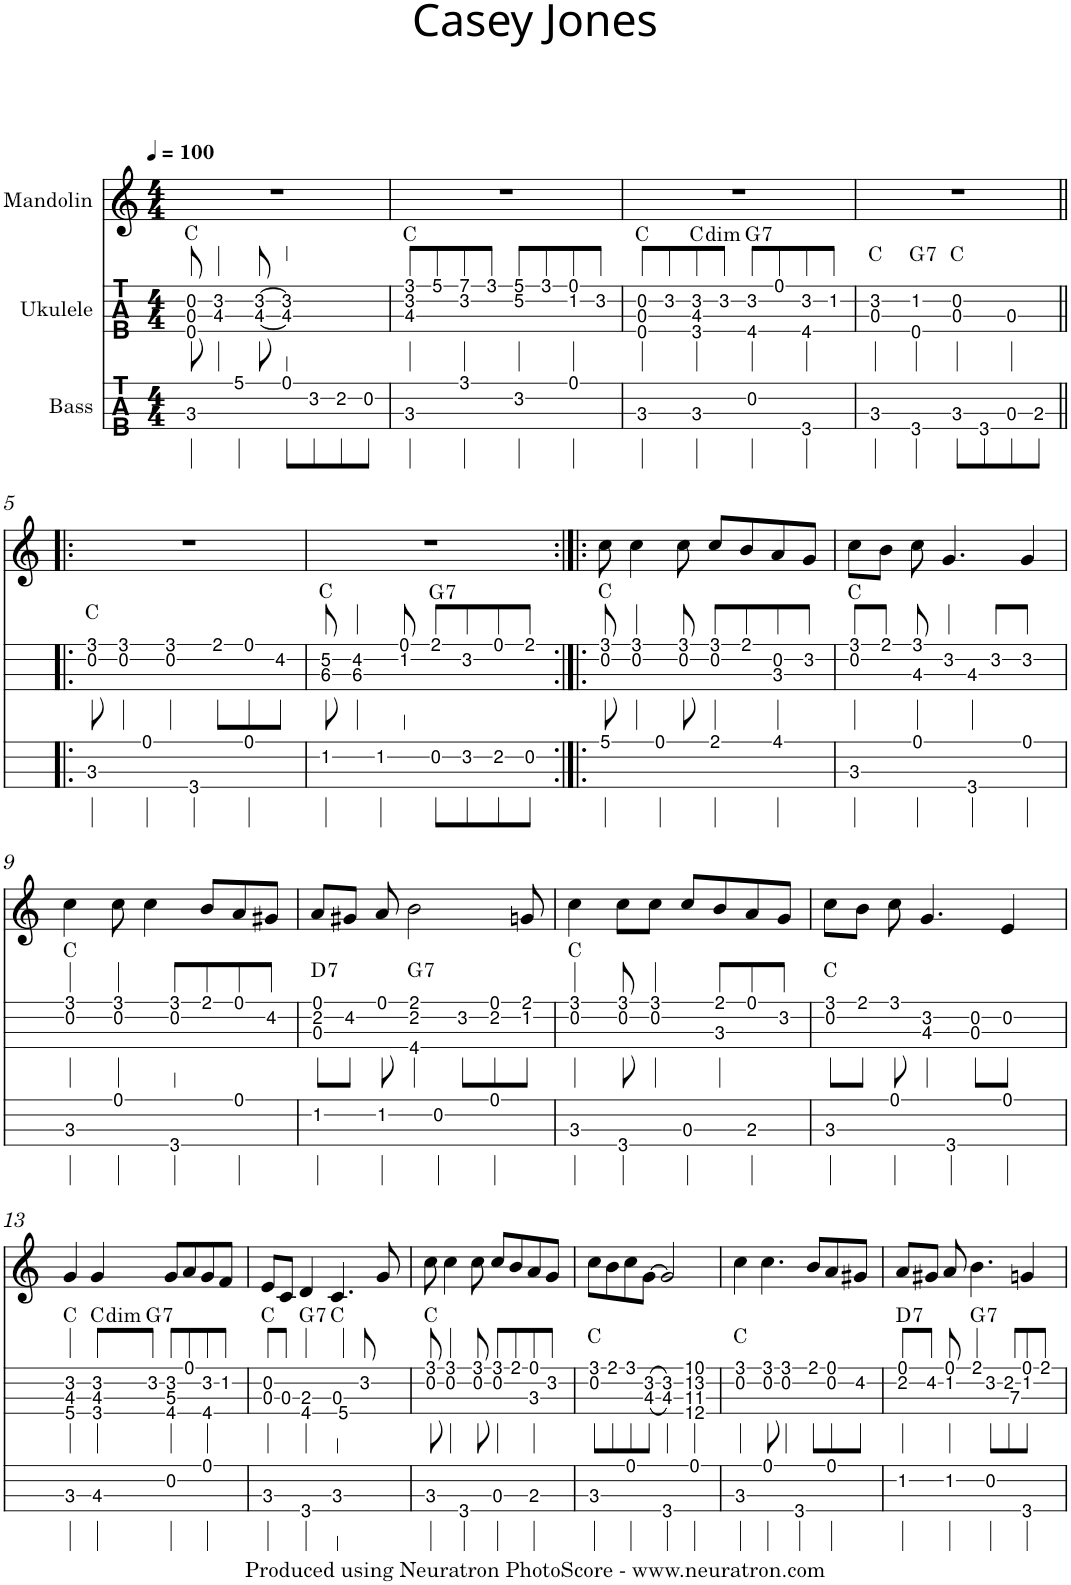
**kern	**kern	**harte	**kern
*part3	*part2	*part2	*part1
*staff3	*staff2	*	*staff1
*I"Bass	*I"Ukulele	*	*I"Mandolin
*stria4	*stria4	*	*
*	*	*	*clefG2
*k[]	*k[]	*	*k[]
*M4/4	*M4/4	*	*M4/4
*MM100	*MM100	*	*MM100
=1	=1	=1	=1
*	*^	*	*
4CC\	8e/	8G\ 8c\	C:maj	1r
.	4g/	4e\	.	.
4C\	.	.	.	.
.	[8g/	[8e\	.	.
8GG\L	2g/]	2e\]	.	.
8FF\	.	.	.	.
8EE\	.	.	.	.
8DD\J	.	.	.	.
=2	=2	=2	=2	=2
4CC\	8cc/L	4e\ 4g\	C:maj	1r
.	8dd/	.	.	.
4BB-\	8ee/	4g\	.	.
.	8cc/J	.	.	.
4FF\	8dd/L	4a\	.	.
.	8cc/	.	.	.
4GG\	8a/	4f\	.	.
.	8g/J	.	.	.
=3	=3	=3	=3	=3
4CC\	8e/L	4G\ 4c\	C:maj	1r
.	8g/	.	.	.
!	!	!	!LO:H:kt=dim	!
4CC\	8e/ 8g/	4B-\	C:dim	.
.	8g/J	.	.	.
!	!	!	!LO:H:kt=7	!
4DD\	8g/L	4B\	G:7	.
.	8a/	.	.	.
4GGG\	8g/	4B\	.	.
.	8f/J	.	.	.
*	*v	*v	*	*
=4	=4	=4	=4
4CC\	4c\ 4g\	C:maj	1r
!	!	!LO:H:kt=7	!
4GGG\	4G\ 4f\	G:7	.
8CC\L	4c\ 4e\	C:maj	.
8GGG\	.	.	.
8AAA\	4c\	.	.
8BBB\J	.	.	.
!!LO:LB:g=z
=5!|:	=5!|:	=5!|:	=5!|:
4CC\	8e\ 8cc\	C:maj	1r
.	4e\ 4cc\	.	.
4GG\	.	.	.
.	4e\ 4cc\	.	.
4GGG\	.	.	.
.	8b\L	.	.
4GG\	8a\	.	.
.	8g#\J	.	.
=6	=6	=6	=6
*	*^	*	*
4EE-\	8a/	8f#\	C:maj	1r
.	4g#/	4f#\	.	.
4EE-\	.	.	.	.
.	8a/	2f\	.	.
!	!	!	!LO:H:kt=7	!
8DD\L	8b/L	.	G:7	.
8FF\	8g/	.	.	.
8EE\	8a/	.	.	.
8DD\J	8b/J	8ryy	.	.
=7:|!|:	=7:|!|:	=7:|!|:	=7:|!|:	=7:|!|:
4C\	8cc/	8e\	C:maj	8cc\
.	4cc/	4e\	.	4cc\
4GG\	.	.	.	.
.	8cc/	8e\	.	8cc\
4AA\	8cc/L	4e\	.	8cc/L
.	8b/	.	.	8b/
4BB\	8e/	4d#\	.	8a/
.	8g/J	.	.	8g/J
=8	=8	=8	=8	=8
4CC\	8cc/L	4e\	C:maj	8cc\L
.	8b/J	.	.	8b\J
4GG\	8cc/	4e\	.	8cc\
.	4g/	.	.	4.g/
4GGG\	.	4e\	.	.
.	8g/L	.	.	.
4GG\	8g/J	4ryy	.	4g/
.	8ryy	.	.	.
!!LO:LB:g=z
=9	=9	=9	=9	=9
4CC\	4cc/	4e\	C:maj	4cc\
4GG\	4cc/	4e\	.	8cc\
.	.	.	.	4cc\
4GGG\	8cc/L	2e\	.	.
.	8b/	.	.	8b/L
4GG\	8a/	.	.	8a/
.	8g#/J	.	.	8g#X/J
*	*v	*v	*	*
=10	=10	=10	=10
!	!	!LO:H:kt=7	!
4EE-\	8c\ 8f#\ 8a\L	D:7	8a/L
.	8g#\J	.	8g#X/J
4EE-\	8a\	.	8a/
!	!	!LO:H:kt=7	!
.	4B\ 4f#\ 4b\	G:7	2b\
4DD\	.	.	.
.	8g\L	.	.
4GG\	8f#\ 8a\	.	.
.	8f\ 8b\J	.	8gn/
=11	=11	=11	=11
*	*^	*	*
4CC\	4cc/	4e\	C:maj	4cc\
4GGG\	8cc/	8e\	.	8cc\L
.	4cc/	4e\	.	8cc\J
4AAA\	.	.	.	8cc/L
.	8b/L	4d#\	.	8b/
4BBB\	8a/	.	.	8a/
.	8g/J	8ryy	.	8g/J
*	*v	*v	*	*
=12	=12	=12	=12
4CC\	8e\ 8cc\L	C:maj	8cc\L
.	8b\J	.	8b\J
4GG\	8cc\	.	8cc\
.	4e\ 4g\	.	4.g/
4GGG\	.	.	.
.	8c\ 8e\L	.	.
4GG\	8e\J	.	4e/
.	8ryy	.	.
!!LO:LB:g=z
=13	=13	=13	=13
*	*^	*	*
4CC\	4e/ 4g/	4c\	C:maj	4g/
!	!	!	!LO:H:kt=dim	!
4CC#\	8e/ 8g/L	4A#\	C:dim	4g/
!	!	!	!LO:H:kt=7	!
.	8g/J	.	G:7	.
4DD\	8f/ 8g/L	4B\	.	8g/L
.	8a/	.	.	8a/
4GG\	8g/	4B\	.	8g/
.	8f/J	.	.	8f/J
=14	=14	=14	=14	=14
4CC\	8e/L	4c\	C:maj	8e/L
.	8c/J	.	.	8c/J
!	!	!	!LO:H:kt=7	!
4GGG\	4d/	4B\	G:7	4d/
2CC\	4c/	2c\	C:maj	4.c/
.	8g/	.	.	.
.	8ryy	.	.	8g/
=15	=15	=15	=15	=15
4CC\	8cc/	8e\	C:maj	8cc\
.	4cc/	4e\	.	4cc\
4GGG\	.	.	.	.
.	8cc/	8e\	.	8cc\
4AAA\	8cc/L	4e\	.	8cc/L
.	8b/	.	.	8b/
4BBB\	8a/	4d#\	.	8a/
.	8g/J	.	.	8g/J
*	*v	*v	*	*
=16	=16	=16	=16
4CC\	8e\ 8cc\L	C:maj	8cc\L
.	8b\	.	8b\
4GG\	8cc\	.	8cc\
.	[8e\ [8g\J	.	[8g\J
4GGG\	4e\] 4g\]	.	2g/]
4GG\	4g\ 4b\ 4ff\ 4gg\	.	.
=17	=17	=17	=17
4CC\	4e\ 4cc\	C:maj	4cc\
4GG\	8e\ 8cc\	.	4.cc\
.	4e\ 4cc\	.	.
4GGG\	.	.	.
.	8b\L	.	8b/L
4GG\	8e\ 8a\	.	8a/
.	8g#\J	.	8g#X/J
=18	=18	=18	=18
*	*^	*	*
!	!	!	!LO:H:kt=7	!
4EE-\	8a/L	4f#\	D:7	8a/L
.	8g#/J	.	.	8g#X/J
4EE-\	8a/	4f\	.	8a/
!	!	!	!LO:H:kt=7	!
.	4b/	.	G:7	4.b\
4DD\	.	8g\L	.	.
.	8g/L	8f#\	.	.
4GGG\	8a/	8f\J	.	4gn/
.	8b/J	8ryy	.	.
*	*v	*v	*	*
=	=	=	=
*-	*-	*-	*-
